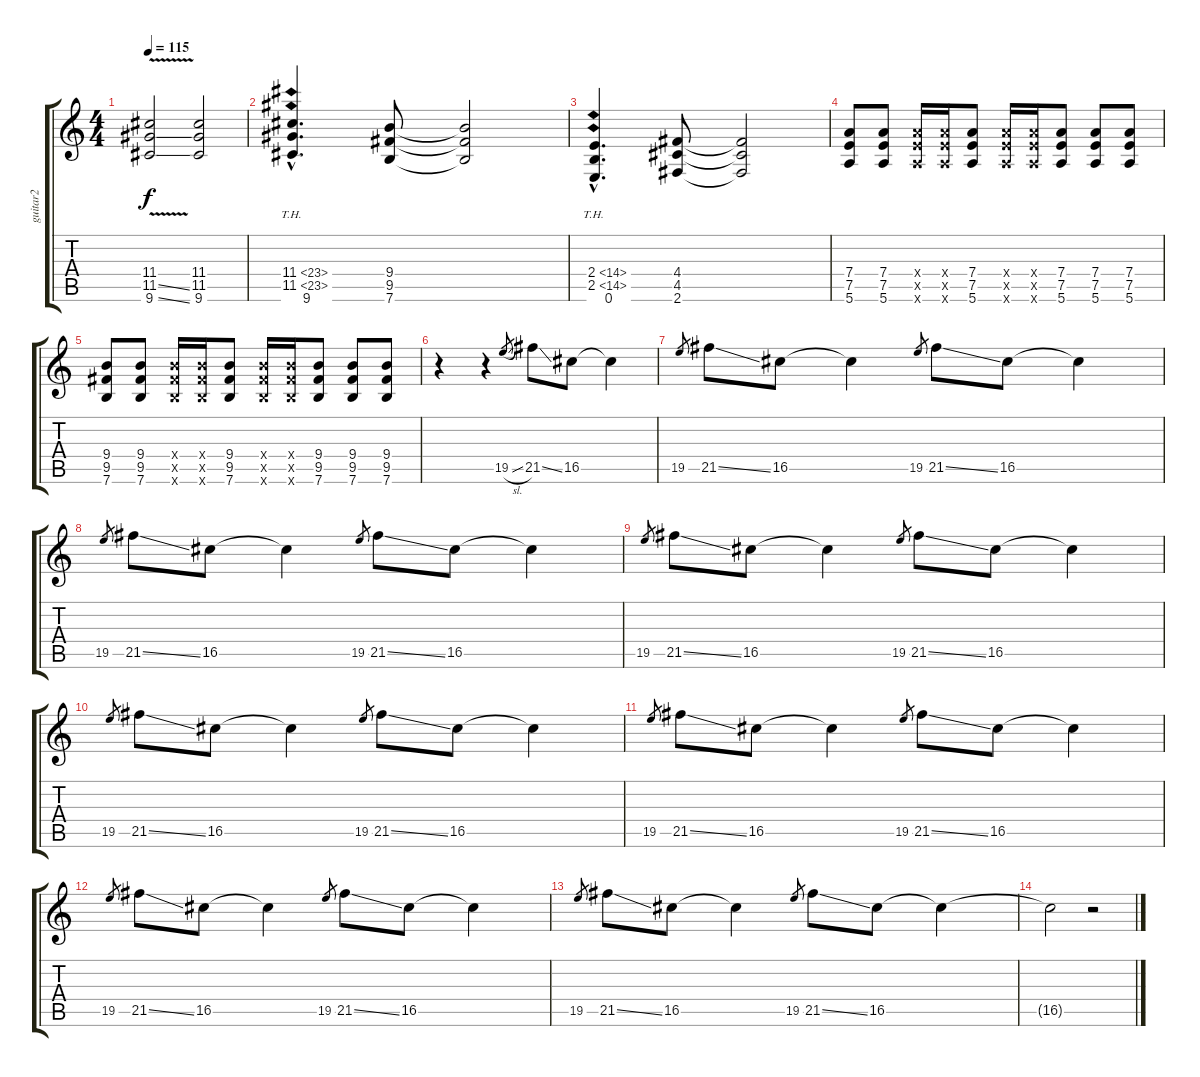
\track ("guitar2" "guitar2") {instrument distortionguitar}
\staff {score tabs}
\tuning (E4 B3 G3 D3 A2 E2) {hide}
\ts (4 4)
\tempo 115
\clef g2
\ks c
(11.4{v} 11.5{ss} 9.6{ss}).2{dy f} (11.4 11.5 9.6).2 |
(11.4{th 12 hac} 11.5{th 12 hac} 9.6{hac}).4{d} (9.4 9.5 7.6).8 (9.4{t} 9.5{t} 7.6{t}).2 |
(2.4{th 12 hac} 2.5{th 12 hac} 0.6{hac}).4{d} (4.4 4.5 2.6).8 (4.4{t} 4.5{t} 2.6{t}).2 |
(7.4 7.5 5.6).8 (7.4 7.5 5.6).8 (7.4{x} 7.5{x} 5.6{x}).16 (7.4{x} 7.5{x} 5.6{x}).16 (7.4 7.5 5.6).8 (7.4{x} 7.5{x} 5.6{x}).16 (7.4{x} 7.5{x} 5.6{x}).16 (7.4 7.5 5.6).8 (7.4 7.5 5.6).8 (7.4 7.5 5.6).8 |
(9.4 9.5 7.6).8 (9.4 9.5 7.6).8 (9.4{x} 9.5{x} 7.6{x}).16 (9.4{x} 9.5{x} 7.6{x}).16 (9.4 9.5 7.6).8 (9.4{x} 9.5{x} 7.6{x}).16 (9.4{x} 9.5{x} 7.6{x}).16 (9.4 9.5 7.6).8 (9.4 9.5 7.6).8 (9.4 9.5 7.6).8 |
r.4 r.4 19.5{sl}.8{gr} 21.5{ss}.8{instrument electricguitarmuted} 16.5.8 16.5{t}.4 |
19.5.8{gr} 21.5{ss}.8 16.5.8 16.5{t}.4 19.5.8{gr} 21.5{ss}.8 16.5.8 16.5{t}.4 |
19.5.8{gr} 21.5{ss}.8 16.5.8 16.5{t}.4 19.5.8{gr} 21.5{ss}.8 16.5.8 16.5{t}.4 |
19.5.8{gr} 21.5{ss}.8 16.5.8 16.5{t}.4 19.5.8{gr} 21.5{ss}.8 16.5.8 16.5{t}.4 |
19.5.8{gr} 21.5{ss}.8 16.5.8 16.5{t}.4 19.5.8{gr} 21.5{ss}.8 16.5.8 16.5{t}.4 |
19.5.8{gr} 21.5{ss}.8 16.5.8 16.5{t}.4 19.5.8{gr} 21.5{ss}.8 16.5.8 16.5{t}.4 |
19.5.8{gr} 21.5{ss}.8 16.5.8 16.5{t}.4 19.5.8{gr} 21.5{ss}.8 16.5.8 16.5{t}.4 |
19.5.8{gr} 21.5{ss}.8 16.5.8 16.5{t}.4 19.5.8{gr} 21.5{ss}.8 16.5.8 16.5{t}.4 |
16.5{t}.2 r.2
